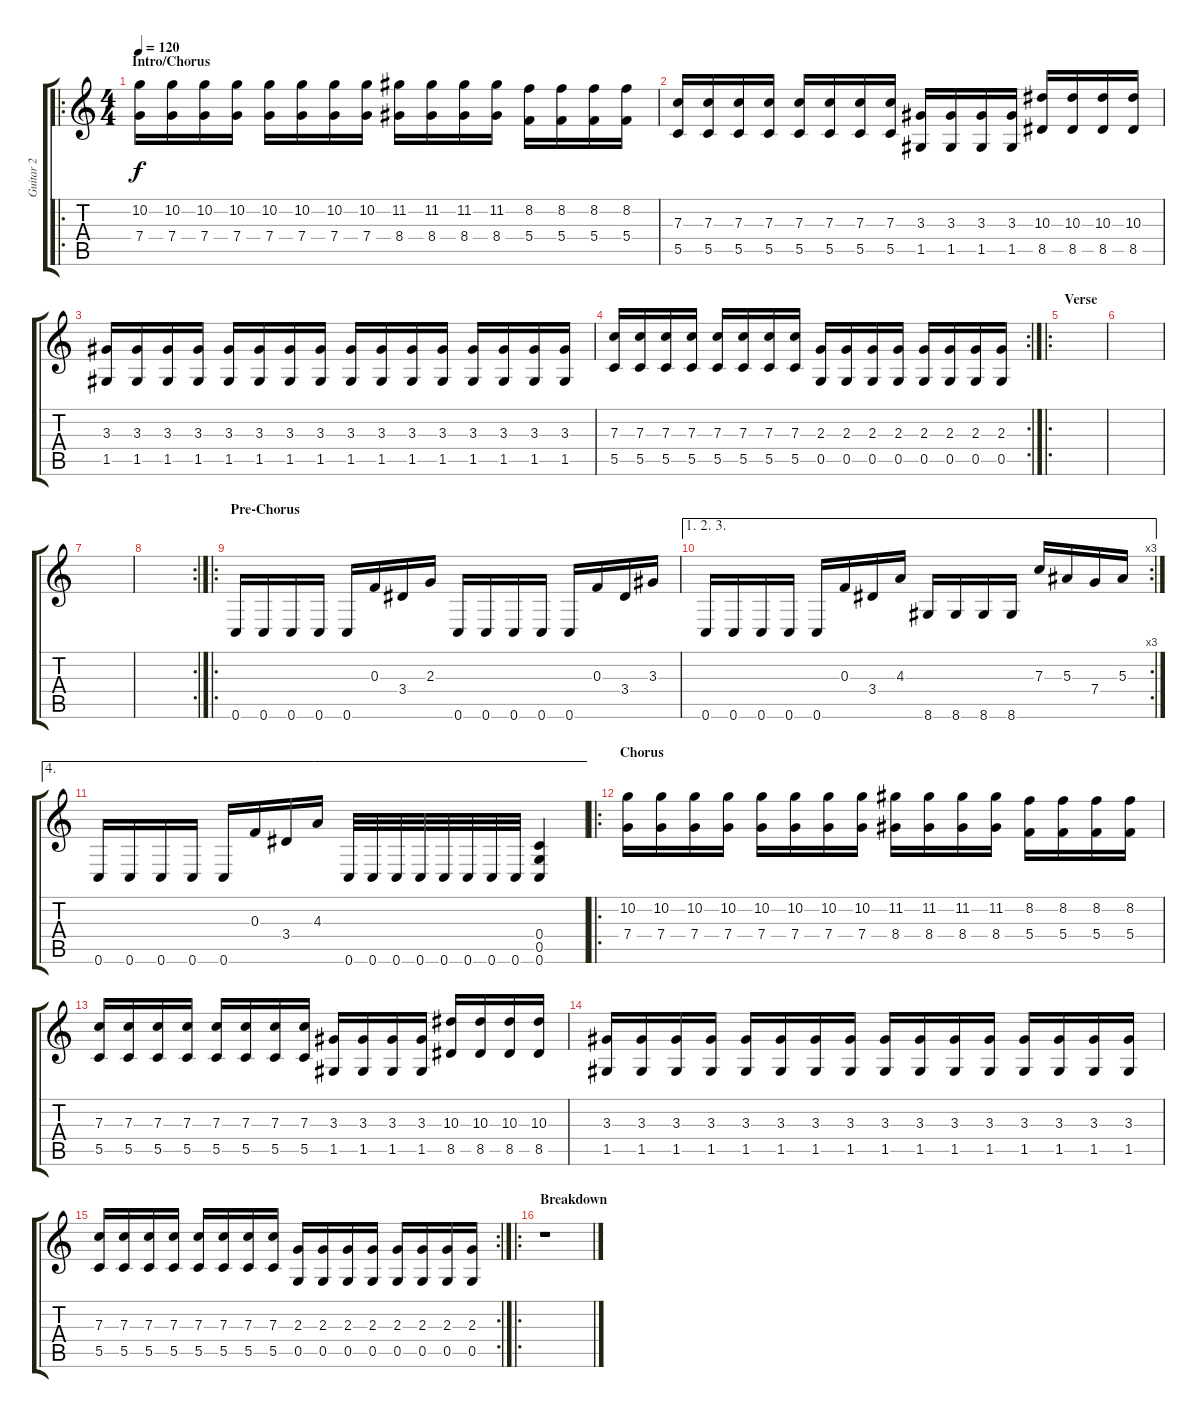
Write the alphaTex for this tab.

\track ("Guitar 2" "Guitar 2") {instrument distortionguitar}
\staff {score tabs}
\tuning (D4 A3 F3 C3 G2 C2) {hide}
\ro
\ts (4 4)
\section ("" "Intro/Chorus")
\tempo 120
\clef g2
\ks c
(10.2 7.4).16{dy f instrument distortionguitar} (10.2 7.4).16 (10.2 7.4).16 (10.2 7.4).16 (10.2 7.4).16 (10.2 7.4).16 (10.2 7.4).16 (10.2 7.4).16 (11.2 8.4).16 (11.2 8.4).16 (11.2 8.4).16 (11.2 8.4).16 (8.2 5.4).16 (8.2 5.4).16 (8.2 5.4).16 (8.2 5.4).16 |
(7.3 5.5).16 (7.3 5.5).16 (7.3 5.5).16 (7.3 5.5).16 (7.3 5.5).16 (7.3 5.5).16 (7.3 5.5).16 (7.3 5.5).16 (3.3 1.5).16 (3.3 1.5).16 (3.3 1.5).16 (3.3 1.5).16 (10.3 8.5).16 (10.3 8.5).16 (10.3 8.5).16 (10.3 8.5).16 |
(3.3 1.5).16 (3.3 1.5).16 (3.3 1.5).16 (3.3 1.5).16 (3.3 1.5).16 (3.3 1.5).16 (3.3 1.5).16 (3.3 1.5).16 (3.3 1.5).16 (3.3 1.5).16 (3.3 1.5).16 (3.3 1.5).16 (3.3 1.5).16 (3.3 1.5).16 (3.3 1.5).16 (3.3 1.5).16 |
\rc 2
(7.3 5.5).16 (7.3 5.5).16 (7.3 5.5).16 (7.3 5.5).16 (7.3 5.5).16 (7.3 5.5).16 (7.3 5.5).16 (7.3 5.5).16 (2.3 0.5).16 (2.3 0.5).16 (2.3 0.5).16 (2.3 0.5).16 (2.3 0.5).16 (2.3 0.5).16 (2.3 0.5).16 (2.3 0.5).16 |
\ro
\section ("" "Verse")
|
|
|
\rc 2
|
\ro
\section ("" "Pre-Chorus")
0.6.16 0.6.16 0.6.16 0.6.16 0.6.16 0.3.16 3.4.16 2.3.16 0.6.16 0.6.16 0.6.16 0.6.16 0.6.16 0.3.16 3.4.16 3.3.16 |
\ae (1 2 3)
\rc 3
0.6.16 0.6.16 0.6.16 0.6.16 0.6.16 0.3.16 3.4.16 4.3.16 8.6.16 8.6.16 8.6.16 8.6.16 7.3.16 5.3.16 7.4.16 5.3.16 |
\ae 4
0.6.16 0.6.16 0.6.16 0.6.16 0.6.16 0.3.16 3.4.16 4.3.16 0.6.32 0.6.32 0.6.32 0.6.32 0.6.32 0.6.32 0.6.32 0.6.32 (0.4 0.5 0.6).4 |
\ro
\section ("" "Chorus")
(10.2 7.4).16 (10.2 7.4).16 (10.2 7.4).16 (10.2 7.4).16 (10.2 7.4).16 (10.2 7.4).16 (10.2 7.4).16 (10.2 7.4).16 (11.2 8.4).16 (11.2 8.4).16 (11.2 8.4).16 (11.2 8.4).16 (8.2 5.4).16 (8.2 5.4).16 (8.2 5.4).16 (8.2 5.4).16 |
(7.3 5.5).16 (7.3 5.5).16 (7.3 5.5).16 (7.3 5.5).16 (7.3 5.5).16 (7.3 5.5).16 (7.3 5.5).16 (7.3 5.5).16 (3.3 1.5).16 (3.3 1.5).16 (3.3 1.5).16 (3.3 1.5).16 (10.3 8.5).16 (10.3 8.5).16 (10.3 8.5).16 (10.3 8.5).16 |
(3.3 1.5).16 (3.3 1.5).16 (3.3 1.5).16 (3.3 1.5).16 (3.3 1.5).16 (3.3 1.5).16 (3.3 1.5).16 (3.3 1.5).16 (3.3 1.5).16 (3.3 1.5).16 (3.3 1.5).16 (3.3 1.5).16 (3.3 1.5).16 (3.3 1.5).16 (3.3 1.5).16 (3.3 1.5).16 |
\rc 2
(7.3 5.5).16 (7.3 5.5).16 (7.3 5.5).16 (7.3 5.5).16 (7.3 5.5).16 (7.3 5.5).16 (7.3 5.5).16 (7.3 5.5).16 (2.3 0.5).16 (2.3 0.5).16 (2.3 0.5).16 (2.3 0.5).16 (2.3 0.5).16 (2.3 0.5).16 (2.3 0.5).16 (2.3 0.5).16 |
\ro
\section ("" "Breakdown")
r.1
